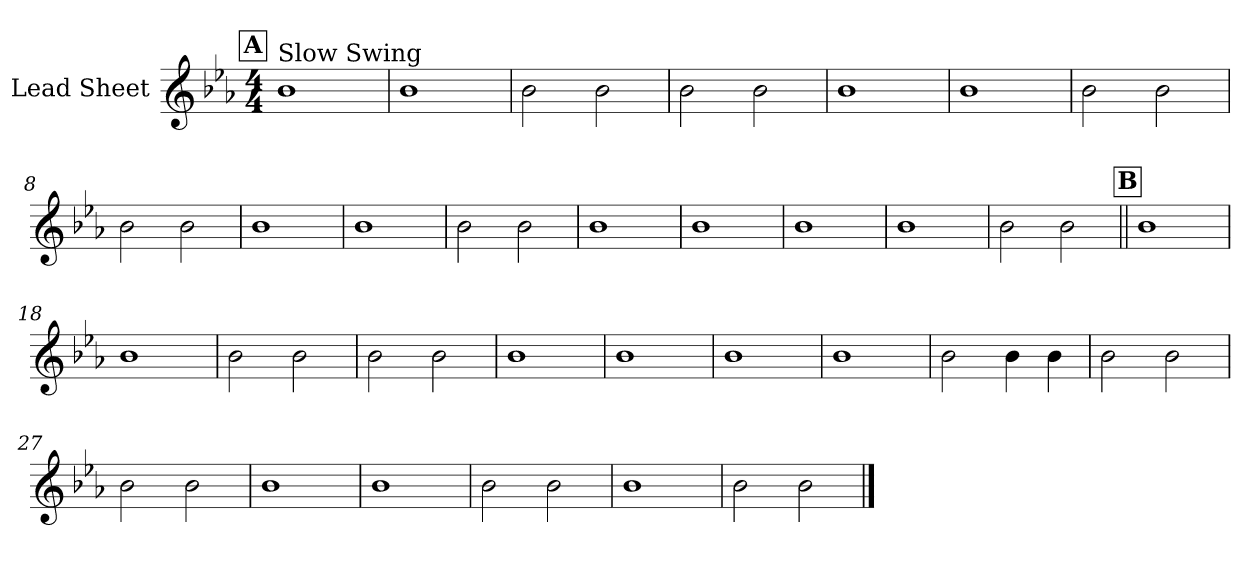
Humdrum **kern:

**kern
*part1
*staff1
*I"Lead Sheet
*clefG2
*k[b-e-a-]
*E-:
*M4/4
!!LO:REH:place=s1:a:fs=14:t=A
=1
!LO:TX:a:t=Slow Swing
1b-
=2
1b-
=3
2b-\
2b-\
=4
2b-\
2b-\
!!LO:LB:g=z
=5
1b-
=6
1b-
=7
2b-\
2b-\
=8
2b-\
2b-\
!!LO:LB:g=z
=9
1b-
=10
1b-
=11
2b-\
2b-\
=12
1b-
!!LO:LB:g=z
=13
1b-
=14
1b-
=15
1b-
=16
2b-\
2b-\
!!LO:LB:g=z
!!LO:REH:place=s1:a:fs=14:t=B
=17||
1b-
=18
1b-
=19
2b-\
2b-\
=20
2b-\
2b-\
!!LO:LB:g=z
=21
1b-
=22
1b-
=23
1b-
=24
1b-
!!LO:LB:g=z
=25
2b-\
4b-\
4b-\
=26
2b-\
2b-\
=27
2b-\
2b-\
=28
1b-
!!LO:LB:g=z
=29
1b-
=30
2b-\
2b-\
=31
1b-
=32
2b-\
2b-\
==
*-
